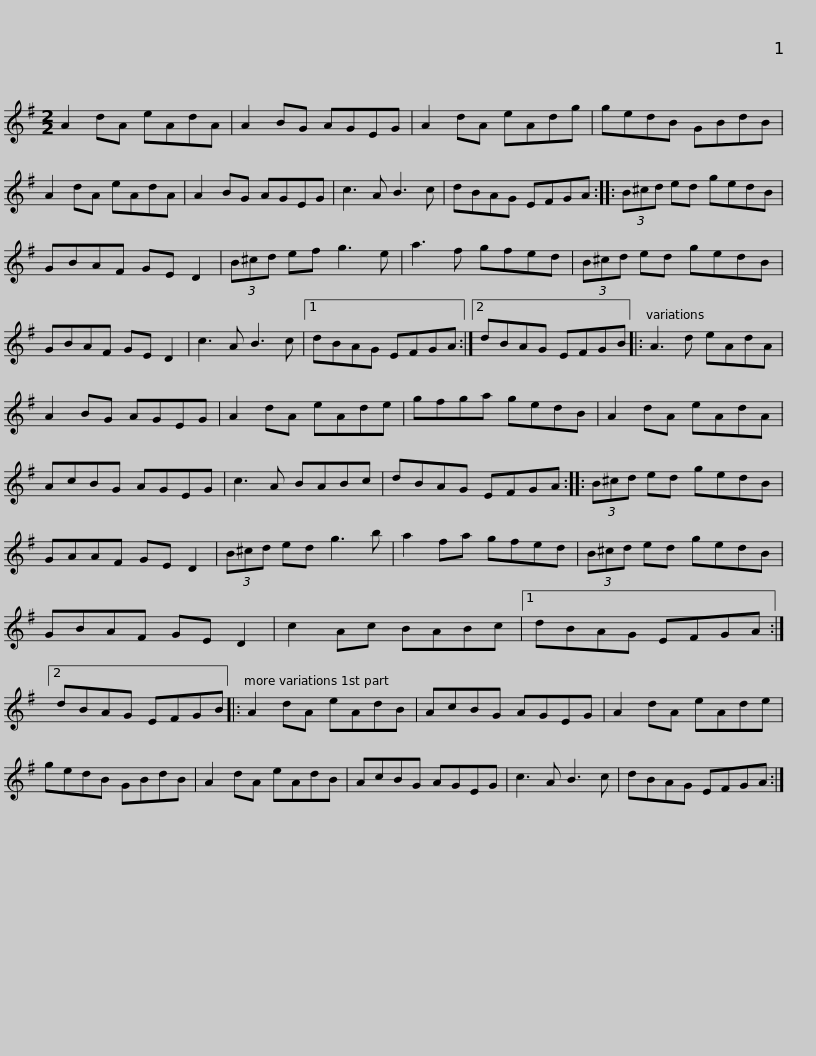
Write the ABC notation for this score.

X:1
L:1/8
M:2/2
I:linebreak $
K:G
V:1 treble
V:1
 A2 dA eAdA | A2 BG AGEG | A2 dA eAdg | gedB GBdB | A2 dA eAdA | %5
 A2 BG AGEG |$ c3 A B3 c | dBAG EFGA :: (3B^cd ed gedB | GBAF GE D2 | %10
 (3B^cd ef g3 e |$ a3 f gfed | (3B^cd ed gedB | GBAF GE D2 | c3 A B3 c |1 %15
 dBAG EFGA :|2 dBAG EFGB |:$ A3 d eAdA | A2 BG AGEG | A2 dA eAde | %20
 gfga gedB | A2 dA eAdA | AcBG AGEG |$ c3 A BABc | dBAG EFGA :: %25
 (3B^cd ed gedB | GAAF GE D2 | (3B^cd ed g3 b |$ a2 fa gfed | (3B^cd ed gedB | %30
 GBAF GE D2 | c2 Ac BABc |1 dBAG EFGA :|2$ dBAG EFGB |: A2 dA eAdB | %35
 AcBG AGEG | A2 dA eAde | gedB GBdB | A2 dA eAdB |$ AcBG AGEG | %40
 c3 A B3 c | dBAG EFGA :| %42
